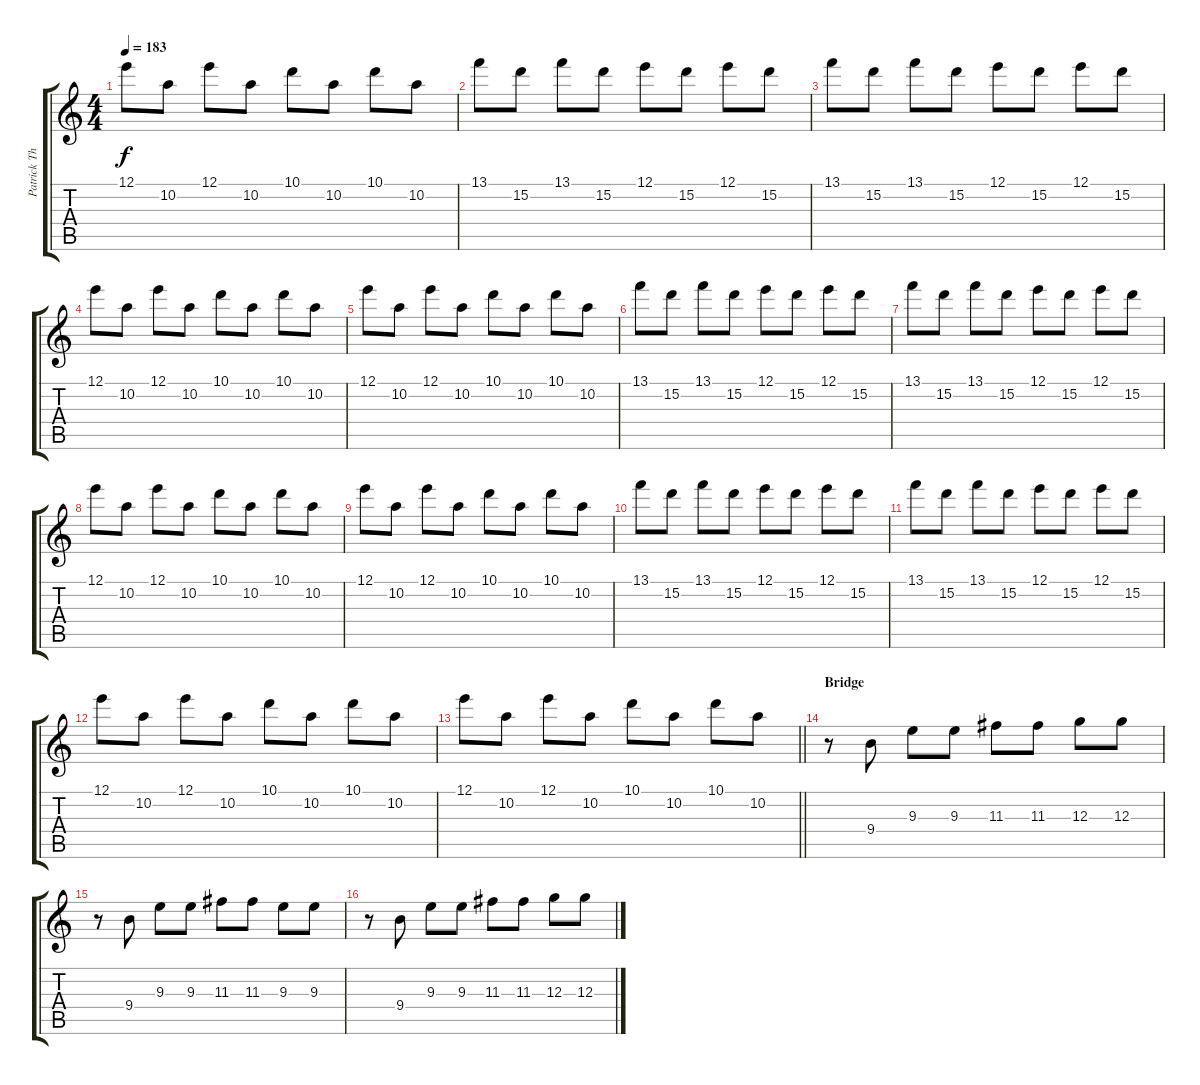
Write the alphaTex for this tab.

\track ("Patrick Thompson - Lead Guitar" "Patrick Th") {instrument distortionguitar}
\staff {score tabs}
\tuning (E4 B3 G3 D3 A2 D2) {hide}
\ts (4 4)
\tempo 183
\clef g2
\ks c
12.1.8{dy f} 10.2.8 12.1.8 10.2.8 10.1.8 10.2.8 10.1.8 10.2.8 |
13.1.8 15.2.8 13.1.8 15.2.8 12.1.8 15.2.8 12.1.8 15.2.8 |
13.1.8 15.2.8 13.1.8 15.2.8 12.1.8 15.2.8 12.1.8 15.2.8 |
12.1.8 10.2.8 12.1.8 10.2.8 10.1.8 10.2.8 10.1.8 10.2.8 |
12.1.8 10.2.8 12.1.8 10.2.8 10.1.8 10.2.8 10.1.8 10.2.8 |
13.1.8 15.2.8 13.1.8 15.2.8 12.1.8 15.2.8 12.1.8 15.2.8 |
13.1.8 15.2.8 13.1.8 15.2.8 12.1.8 15.2.8 12.1.8 15.2.8 |
12.1.8 10.2.8 12.1.8 10.2.8 10.1.8 10.2.8 10.1.8 10.2.8 |
12.1.8 10.2.8 12.1.8 10.2.8 10.1.8 10.2.8 10.1.8 10.2.8 |
13.1.8 15.2.8 13.1.8 15.2.8 12.1.8 15.2.8 12.1.8 15.2.8 |
13.1.8 15.2.8 13.1.8 15.2.8 12.1.8 15.2.8 12.1.8 15.2.8 |
12.1.8 10.2.8 12.1.8 10.2.8 10.1.8 10.2.8 10.1.8 10.2.8 |
\barLineRight lightlight
12.1.8 10.2.8 12.1.8 10.2.8 10.1.8 10.2.8 10.1.8 10.2.8 |
\section ("" "Bridge")
r.8 9.4.8 9.3.8 9.3.8 11.3.8 11.3.8 12.3.8 12.3.8 |
r.8 9.4.8 9.3.8 9.3.8 11.3.8 11.3.8 9.3.8 9.3.8 |
r.8 9.4.8 9.3.8 9.3.8 11.3.8 11.3.8 12.3.8 12.3.8
